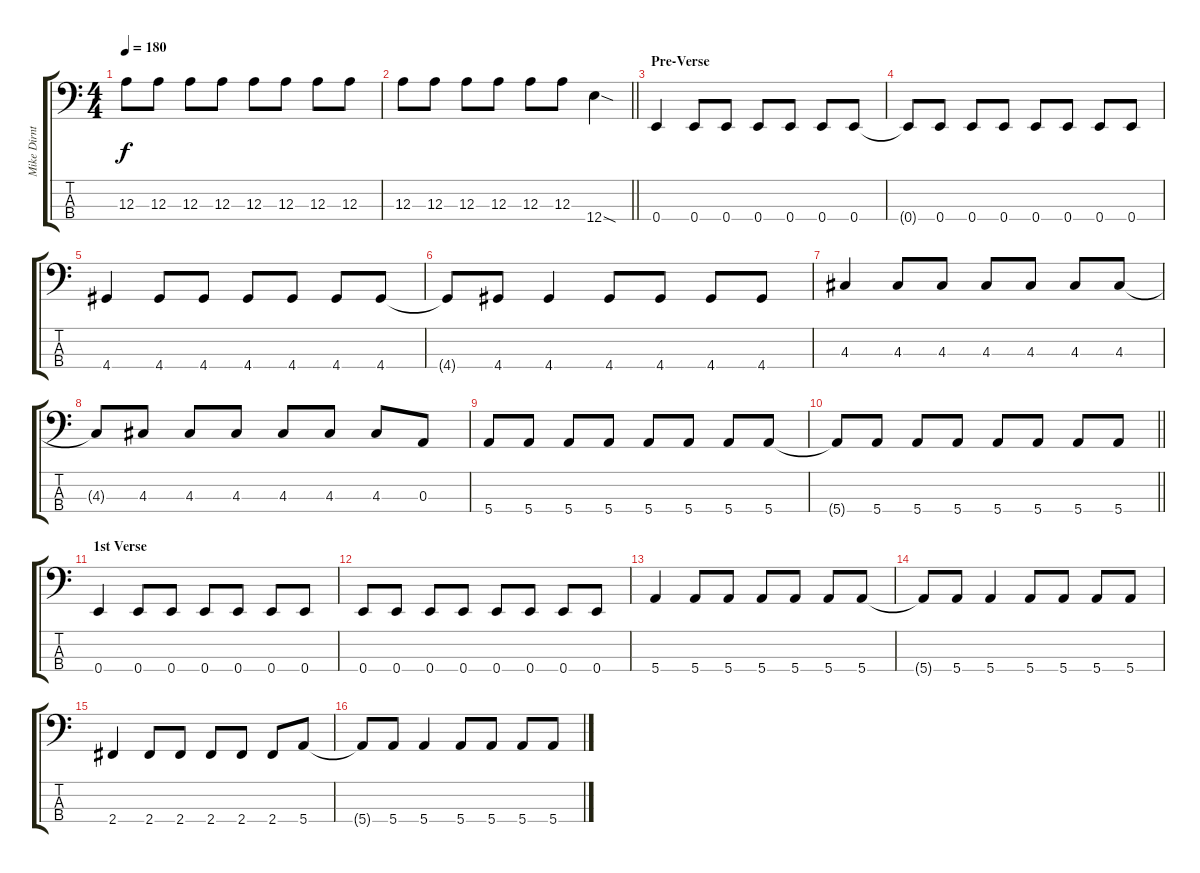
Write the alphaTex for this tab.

\track ("Mike Dirnt (Bass)" "Mike Dirnt") {instrument electricbasspick}
\staff {score tabs}
\tuning (G2 D2 A1 E1) {hide}
\ts (4 4)
\tempo 180
\clef f4
\ks c
12.3.8{dy f} 12.3.8 12.3.8 12.3.8 12.3.8 12.3.8 12.3.8 12.3.8 |
\barLineRight lightlight
12.3.8 12.3.8 12.3.8 12.3.8 12.3.8 12.3.8 12.4{sod}.4 |
\section ("" "Pre-Verse")
0.4.4 0.4.8 0.4.8 0.4.8 0.4.8 0.4.8 0.4.8 |
0.4{t}.8 0.4.8 0.4.8 0.4.8 0.4.8 0.4.8 0.4.8 0.4.8 |
4.4.4 4.4.8 4.4.8 4.4.8 4.4.8 4.4.8 4.4.8 |
4.4{t}.8 4.4.8 4.4.4 4.4.8 4.4.8 4.4.8 4.4.8 |
4.3.4 4.3.8 4.3.8 4.3.8 4.3.8 4.3.8 4.3.8 |
4.3{t}.8 4.3.8 4.3.8 4.3.8 4.3.8 4.3.8 4.3.8 0.3.8 |
5.4.8 5.4.8 5.4.8 5.4.8 5.4.8 5.4.8 5.4.8 5.4.8 |
\barLineRight lightlight
5.4{t}.8 5.4.8 5.4.8 5.4.8 5.4.8 5.4.8 5.4.8 5.4.8 |
\section ("" "1st Verse")
0.4.4 0.4.8 0.4.8 0.4.8 0.4.8 0.4.8 0.4.8 |
0.4.8 0.4.8 0.4.8 0.4.8 0.4.8 0.4.8 0.4.8 0.4.8 |
5.4.4 5.4.8 5.4.8 5.4.8 5.4.8 5.4.8 5.4.8 |
5.4{t}.8 5.4.8 5.4.4 5.4.8 5.4.8 5.4.8 5.4.8 |
2.4.4 2.4.8 2.4.8 2.4.8 2.4.8 2.4.8 5.4.8 |
5.4{t}.8 5.4.8 5.4.4 5.4.8 5.4.8 5.4.8 5.4.8
